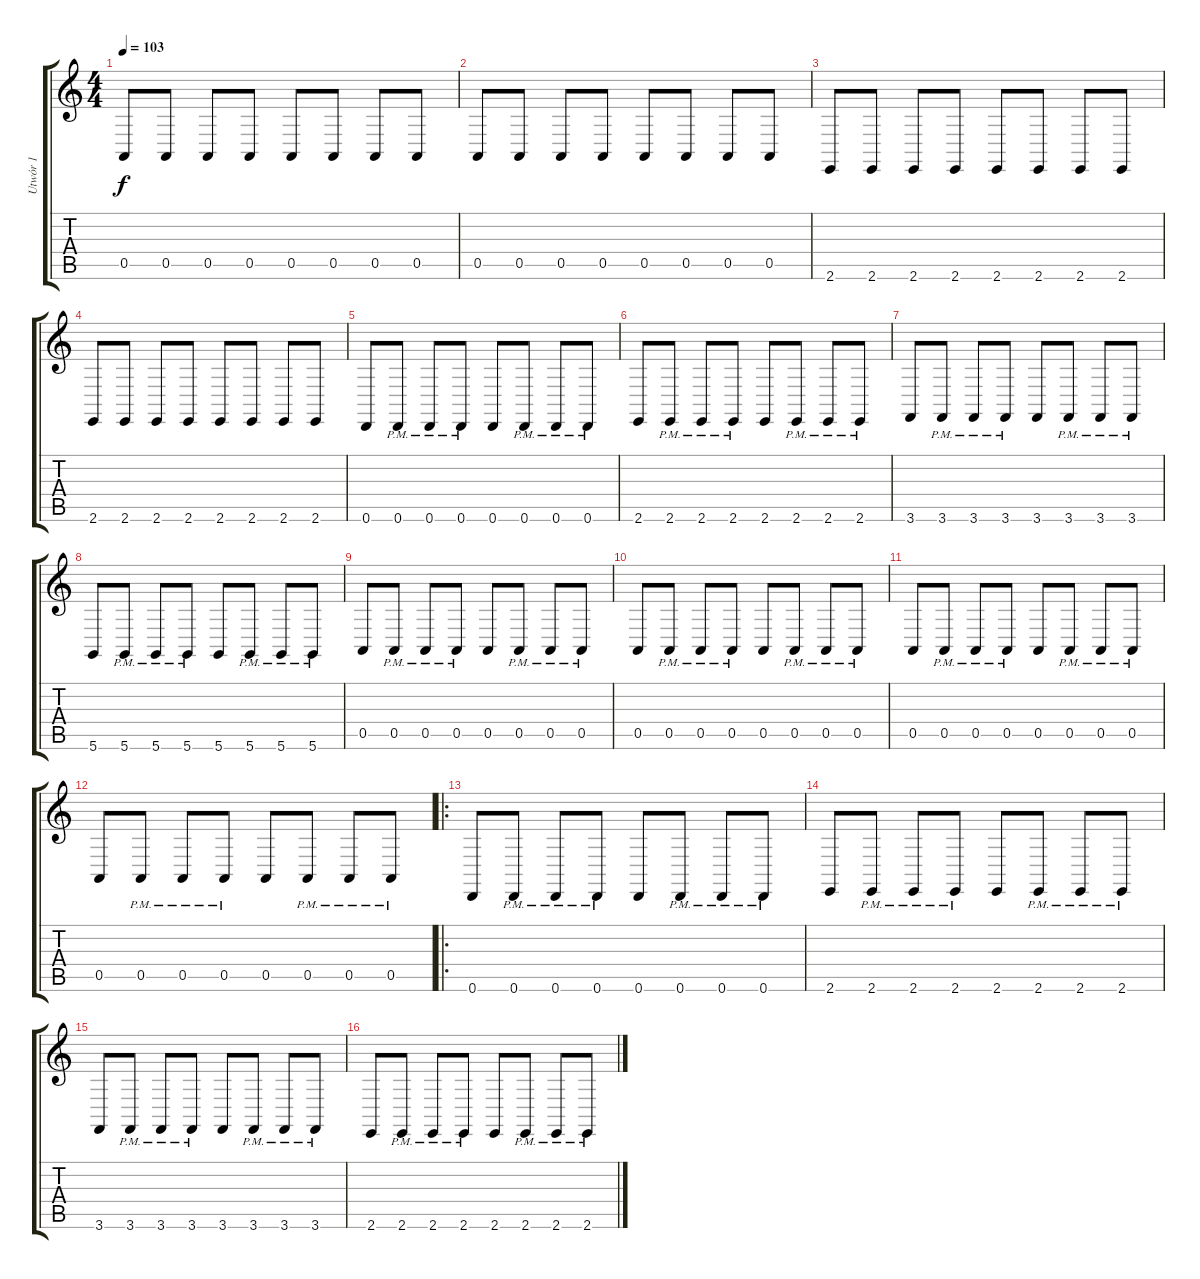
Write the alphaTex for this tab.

\track ("Utwór 1" "Utwór 1") {instrument pad3polysynth}
\staff {score tabs}
\tuning (E4 B3 G3 D3 A2 D2) {hide}
\ts (4 4)
\tempo 103
\clef g2
\ks c
0.5.8{dy f} 0.5.8 0.5.8 0.5.8 0.5.8 0.5.8 0.5.8 0.5.8 |
0.5.8 0.5.8 0.5.8 0.5.8 0.5.8 0.5.8 0.5.8 0.5.8 |
2.6.8 2.6.8 2.6.8 2.6.8 2.6.8 2.6.8 2.6.8 2.6.8 |
2.6.8 2.6.8 2.6.8 2.6.8 2.6.8 2.6.8 2.6.8 2.6.8 |
0.6.8 0.6{pm}.8 0.6{pm}.8 0.6{pm}.8 0.6.8 0.6{pm}.8 0.6{pm}.8 0.6{pm}.8 |
2.6.8 2.6{pm}.8 2.6{pm}.8 2.6{pm}.8 2.6.8 2.6{pm}.8 2.6{pm}.8 2.6{pm}.8 |
3.6.8 3.6{pm}.8 3.6{pm}.8 3.6{pm}.8 3.6.8 3.6{pm}.8 3.6{pm}.8 3.6{pm}.8 |
5.6.8 5.6{pm}.8 5.6{pm}.8 5.6{pm}.8 5.6.8 5.6{pm}.8 5.6{pm}.8 5.6{pm}.8 |
0.5.8 0.5{pm}.8 0.5{pm}.8 0.5{pm}.8 0.5.8 0.5{pm}.8 0.5{pm}.8 0.5{pm}.8 |
0.5.8 0.5{pm}.8 0.5{pm}.8 0.5{pm}.8 0.5.8 0.5{pm}.8 0.5{pm}.8 0.5{pm}.8 |
0.5.8 0.5{pm}.8 0.5{pm}.8 0.5{pm}.8 0.5.8 0.5{pm}.8 0.5{pm}.8 0.5{pm}.8 |
0.5.8 0.5{pm}.8 0.5{pm}.8 0.5{pm}.8 0.5.8 0.5{pm}.8 0.5{pm}.8 0.5{pm}.8 |
\ro
0.6.8 0.6{pm}.8 0.6{pm}.8 0.6{pm}.8 0.6.8 0.6{pm}.8 0.6{pm}.8 0.6{pm}.8 |
2.6.8 2.6{pm}.8 2.6{pm}.8 2.6{pm}.8 2.6.8 2.6{pm}.8 2.6{pm}.8 2.6{pm}.8 |
3.6.8 3.6{pm}.8 3.6{pm}.8 3.6{pm}.8 3.6.8 3.6{pm}.8 3.6{pm}.8 3.6{pm}.8 |
2.6.8 2.6{pm}.8 2.6{pm}.8 2.6{pm}.8 2.6.8 2.6{pm}.8 2.6{pm}.8 2.6{pm}.8
